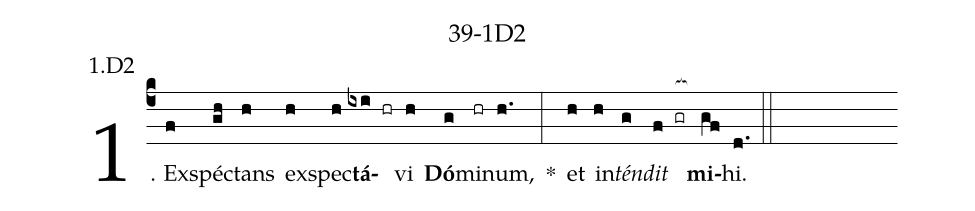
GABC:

name: 39-1D2;
annotation: 1.D2;
%%
(c4)1. Ex(f)spéc(gh)tans(h) ex(h)spec(h)<b>tá</b>(ixi hr)vi(h) <b>Dó</b>(g)mi(hr)num,(h.) *(:) et(h) in(h)<i>tén</i>(g)<i>dit</i>(f gr[ocb:1{]) <b>mi</b>(gf[ocb:0}])hi.(d.) (::)
